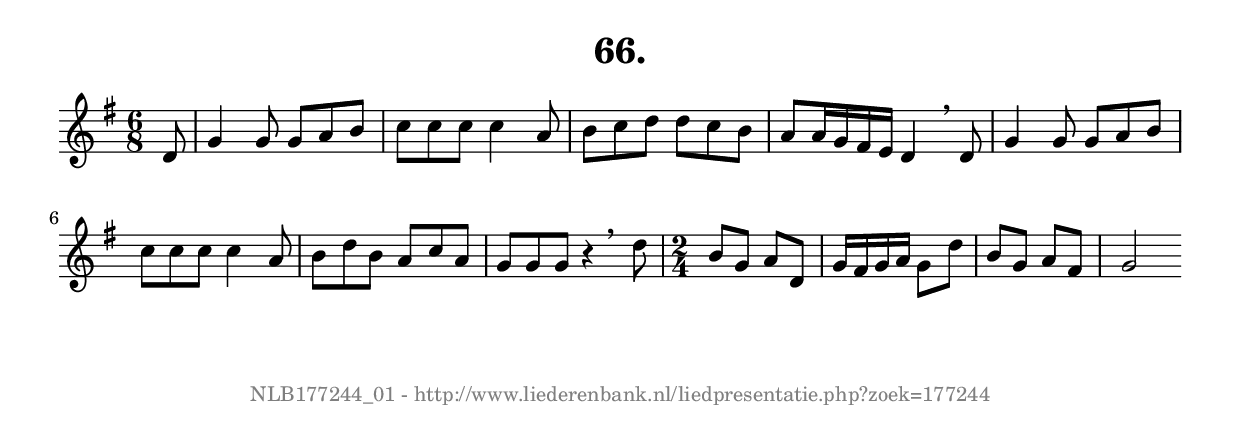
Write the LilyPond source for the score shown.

%
% produced by wce2krn 1.64 (7 June 2014)
%
\version"2.16"
#(append! paper-alist '(("long" . (cons (* 210 mm) (* 2000 mm)))))
#(set-default-paper-size "long")
sb = {\breathe}
mBreak = {\breathe }
bBreak = {\breathe }
x = {\once\override NoteHead #'style = #'cross }
gl=\glissando
itime={\override Staff.TimeSignature #'stencil = ##f }
ficta = {\once\set suggestAccidentals = ##t}
fine = {\once\override Score.RehearsalMark #'self-alignment-X = #1 \mark \markup {\italic{Fine}}}
dc = {\once\override Score.RehearsalMark #'self-alignment-X = #1 \mark \markup {\italic{D.C.}}}
dcf = {\once\override Score.RehearsalMark #'self-alignment-X = #1 \mark \markup {\italic{D.C. al Fine}}}
dcc = {\once\override Score.RehearsalMark #'self-alignment-X = #1 \mark \markup {\italic{D.C. al Coda}}}
ds = {\once\override Score.RehearsalMark #'self-alignment-X = #1 \mark \markup {\italic{D.S.}}}
dsf = {\once\override Score.RehearsalMark #'self-alignment-X = #1 \mark \markup {\italic{D.S. al Fine}}}
dsc = {\once\override Score.RehearsalMark #'self-alignment-X = #1 \mark \markup {\italic{D.S. al Coda}}}
pv = {\set Score.repeatCommands = #'((volta "1"))}
sv = {\set Score.repeatCommands = #'((volta "2"))}
tv = {\set Score.repeatCommands = #'((volta "3"))}
qv = {\set Score.repeatCommands = #'((volta "4"))}
xv = {\set Score.repeatCommands = #'((volta #f))}
\header{ tagline = ""
title = "66."
}
\score {{
\key g \major
\relative g'
{
\set melismaBusyProperties = #'()
\partial 32*4
\time 6/8
\tempo 4=120
\override Score.MetronomeMark #'transparent = ##t
\override Score.RehearsalMark #'break-visibility = #(vector #t #t #f)
d8 g4 g8 g a b c c c c4 a8 b c d d c b a a16 g fis e d4 \sb d8 g4 g8 g a b c c c c4 a8 b d b a c a g g g r4 \bar ":|:" \bBreak
d'8 \time 2/4 b g a d, g16fis g a g8 d' b g a fis g2 \bar ":|"
 }}
 \midi { }
 \layout {
            indent = 0.0\cm
}
}
\markup { \vspace #0 } \markup { \with-color #grey \fill-line { \center-column { \smaller "NLB177244_01 - http://www.liederenbank.nl/liedpresentatie.php?zoek=177244" } } }
